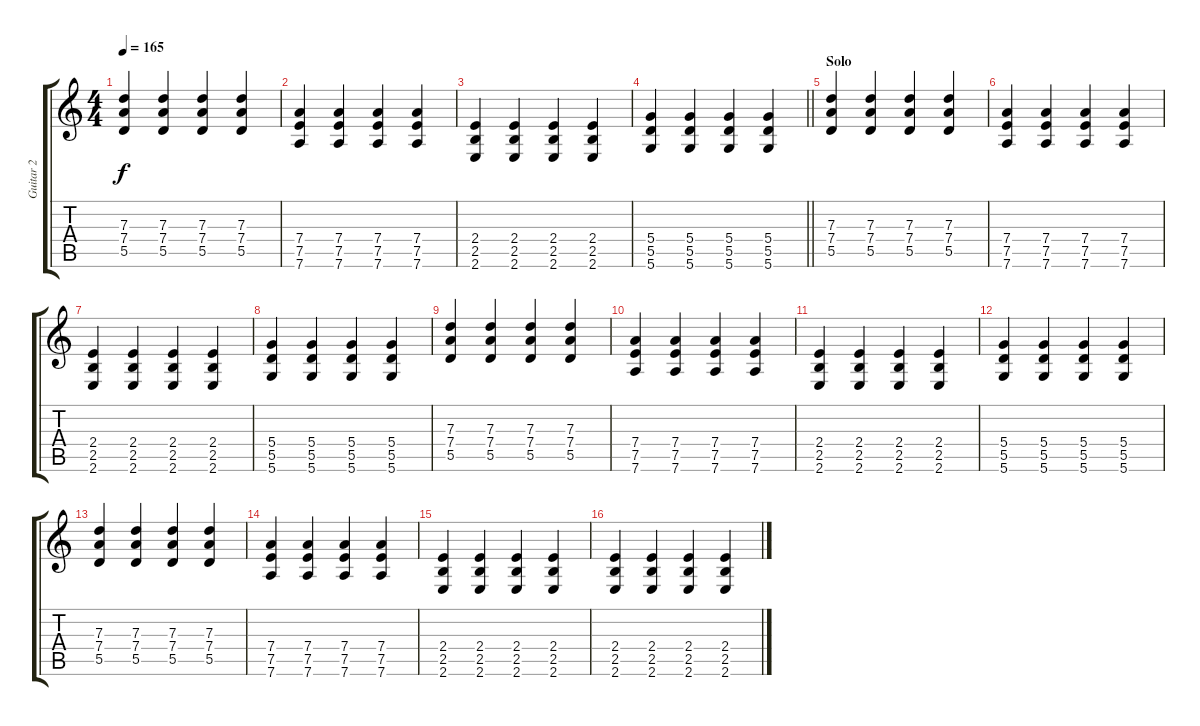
\track ("Guitar 2" "Guitar 2") {instrument overdrivenguitar}
\staff {score tabs}
\tuning (E4 B3 G3 D3 A2 D2) {hide}
\ts (4 4)
\tempo 165
\clef g2
\ks c
(7.3 7.4 5.5).4{dy f} (7.3 7.4 5.5).4 (7.3 7.4 5.5).4 (7.3 7.4 5.5).4 |
(7.4 7.5 7.6).4 (7.4 7.5 7.6).4 (7.4 7.5 7.6).4 (7.4 7.5 7.6).4 |
(2.4 2.5 2.6).4 (2.4 2.5 2.6).4 (2.4 2.5 2.6).4 (2.4 2.5 2.6).4 |
\barLineRight lightlight
(5.4 5.5 5.6).4 (5.4 5.5 5.6).4 (5.4 5.5 5.6).4 (5.4 5.5 5.6).4 |
\section ("" "Solo")
(7.3 7.4 5.5).4 (7.3 7.4 5.5).4 (7.3 7.4 5.5).4 (7.3 7.4 5.5).4 |
(7.4 7.5 7.6).4 (7.4 7.5 7.6).4 (7.4 7.5 7.6).4 (7.4 7.5 7.6).4 |
(2.4 2.5 2.6).4 (2.4 2.5 2.6).4 (2.4 2.5 2.6).4 (2.4 2.5 2.6).4 |
(5.4 5.5 5.6).4 (5.4 5.5 5.6).4 (5.4 5.5 5.6).4 (5.4 5.5 5.6).4 |
(7.3 7.4 5.5).4 (7.3 7.4 5.5).4 (7.3 7.4 5.5).4 (7.3 7.4 5.5).4 |
(7.4 7.5 7.6).4 (7.4 7.5 7.6).4 (7.4 7.5 7.6).4 (7.4 7.5 7.6).4 |
(2.4 2.5 2.6).4 (2.4 2.5 2.6).4 (2.4 2.5 2.6).4 (2.4 2.5 2.6).4 |
(5.4 5.5 5.6).4 (5.4 5.5 5.6).4 (5.4 5.5 5.6).4 (5.4 5.5 5.6).4 |
(7.3 7.4 5.5).4 (7.3 7.4 5.5).4 (7.3 7.4 5.5).4 (7.3 7.4 5.5).4 |
(7.4 7.5 7.6).4 (7.4 7.5 7.6).4 (7.4 7.5 7.6).4 (7.4 7.5 7.6).4 |
(2.4 2.5 2.6).4 (2.4 2.5 2.6).4 (2.4 2.5 2.6).4 (2.4 2.5 2.6).4 |
(2.4 2.5 2.6).4 (2.4 2.5 2.6).4 (2.4 2.5 2.6).4 (2.4 2.5 2.6).4
